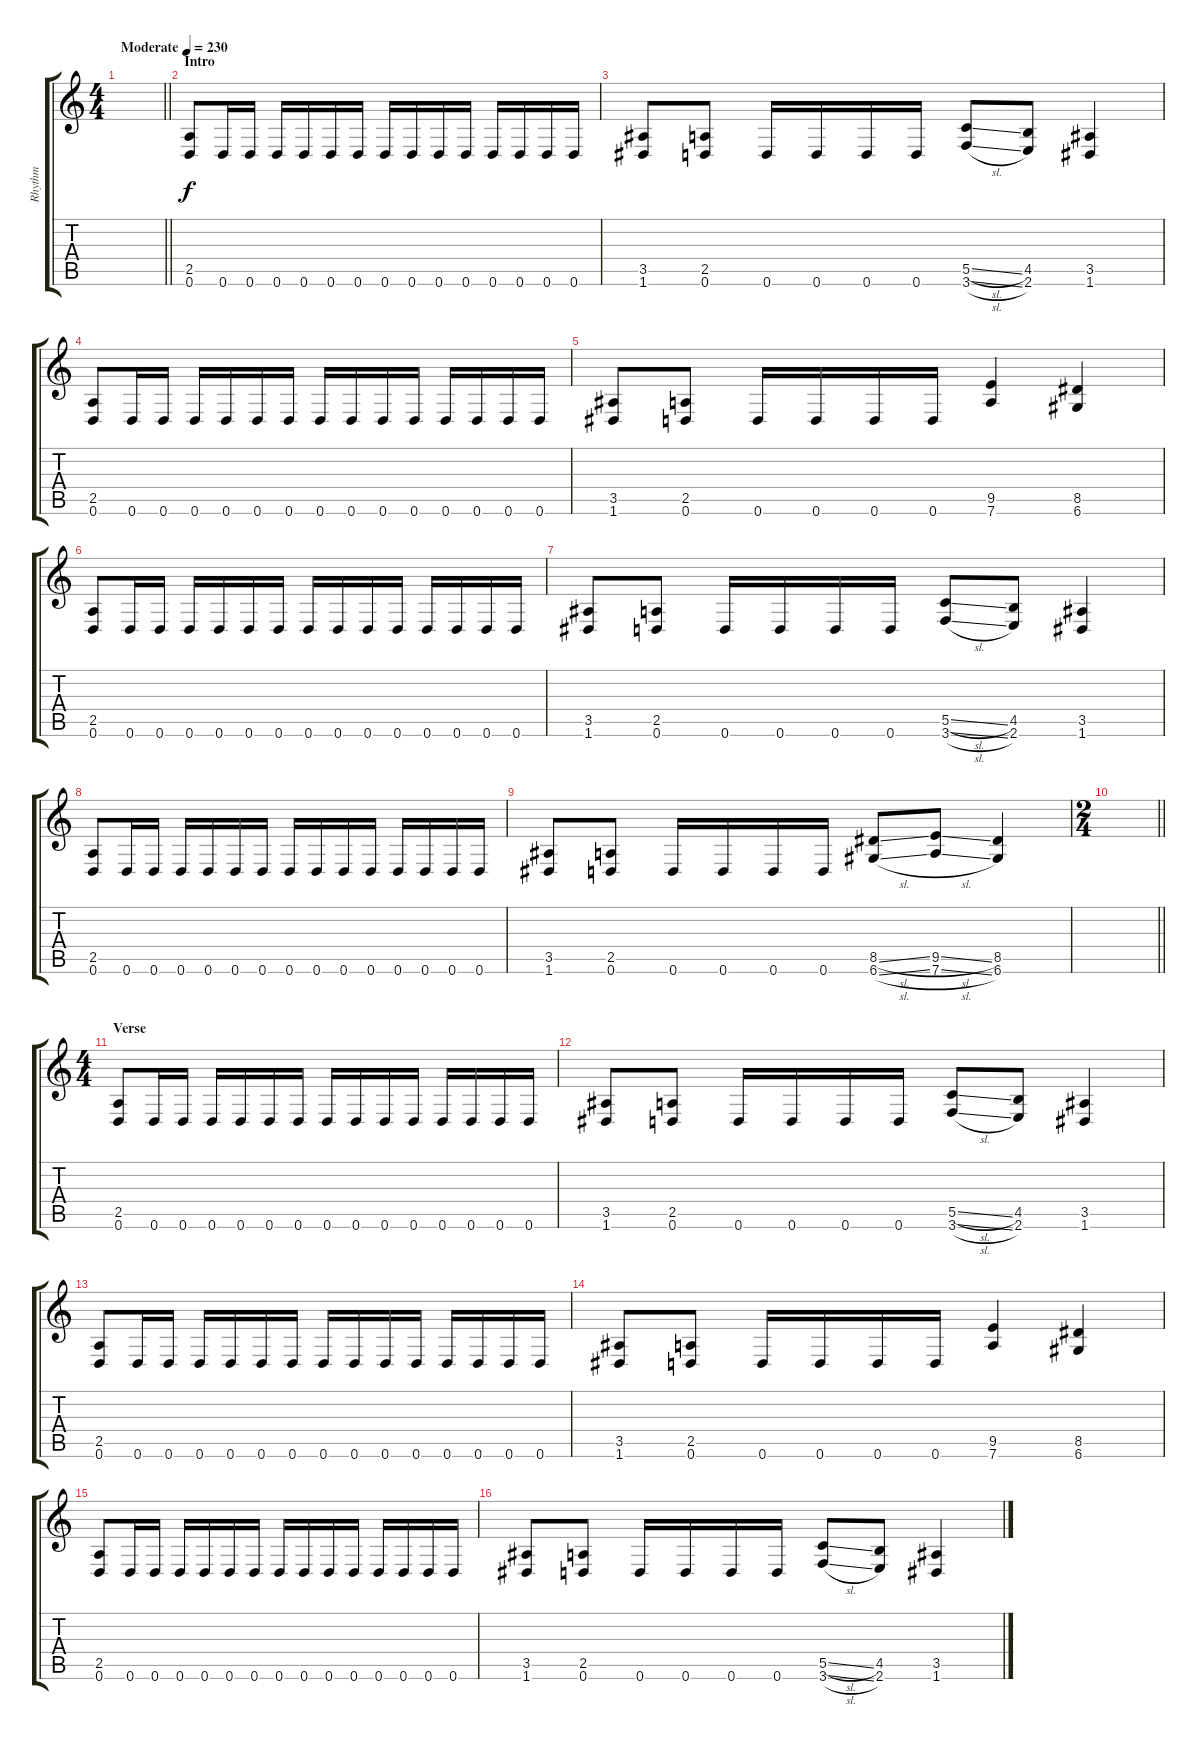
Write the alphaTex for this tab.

\track ("Rhythm" "Rhythm") {instrument distortionguitar}
\staff {score tabs}
\tuning (D4 A3 F3 C3 G2 D2) {hide}
\ts (4 4)
\tempo (230 "Moderate")
\clef g2
\barLineRight lightlight
\ks c
|
\section ("" "Intro")
(2.5 0.6).8 0.6.16 0.6.16 0.6.16 0.6.16 0.6.16 0.6.16 0.6.16 0.6.16 0.6.16 0.6.16 0.6.16 0.6.16 0.6.16 0.6.16 |
(3.5 1.6).8 (2.5 0.6).8 0.6.16 0.6.16 0.6.16 0.6.16 (5.5{sl} 3.6{sl}).8 (4.5 2.6).8 (3.5 1.6).4 |
(2.5 0.6).8 0.6.16 0.6.16 0.6.16 0.6.16 0.6.16 0.6.16 0.6.16 0.6.16 0.6.16 0.6.16 0.6.16 0.6.16 0.6.16 0.6.16 |
(3.5 1.6).8 (2.5 0.6).8 0.6.16 0.6.16 0.6.16 0.6.16 (9.5 7.6).4 (8.5 6.6).4 |
(2.5 0.6).8 0.6.16 0.6.16 0.6.16 0.6.16 0.6.16 0.6.16 0.6.16 0.6.16 0.6.16 0.6.16 0.6.16 0.6.16 0.6.16 0.6.16 |
(3.5 1.6).8 (2.5 0.6).8 0.6.16 0.6.16 0.6.16 0.6.16 (5.5{sl} 3.6{sl}).8 (4.5 2.6).8 (3.5 1.6).4 |
(2.5 0.6).8 0.6.16 0.6.16 0.6.16 0.6.16 0.6.16 0.6.16 0.6.16 0.6.16 0.6.16 0.6.16 0.6.16 0.6.16 0.6.16 0.6.16 |
(3.5 1.6).8 (2.5 0.6).8 0.6.16 0.6.16 0.6.16 0.6.16 (8.5{sl} 6.6{sl}).8 (9.5{sl} 7.6{sl}).8 (8.5 6.6).4 |
\ts (2 4)
\barLineRight lightlight
|
\ts (4 4)
\section ("" "Verse")
(2.5 0.6).8 0.6.16 0.6.16 0.6.16 0.6.16 0.6.16 0.6.16 0.6.16 0.6.16 0.6.16 0.6.16 0.6.16 0.6.16 0.6.16 0.6.16 |
(3.5 1.6).8 (2.5 0.6).8 0.6.16 0.6.16 0.6.16 0.6.16 (5.5{sl} 3.6{sl}).8 (4.5 2.6).8 (3.5 1.6).4 |
(2.5 0.6).8 0.6.16 0.6.16 0.6.16 0.6.16 0.6.16 0.6.16 0.6.16 0.6.16 0.6.16 0.6.16 0.6.16 0.6.16 0.6.16 0.6.16 |
(3.5 1.6).8 (2.5 0.6).8 0.6.16 0.6.16 0.6.16 0.6.16 (9.5 7.6).4 (8.5 6.6).4 |
(2.5 0.6).8 0.6.16 0.6.16 0.6.16 0.6.16 0.6.16 0.6.16 0.6.16 0.6.16 0.6.16 0.6.16 0.6.16 0.6.16 0.6.16 0.6.16 |
(3.5 1.6).8 (2.5 0.6).8 0.6.16 0.6.16 0.6.16 0.6.16 (5.5{sl} 3.6{sl}).8 (4.5 2.6).8 (3.5 1.6).4
